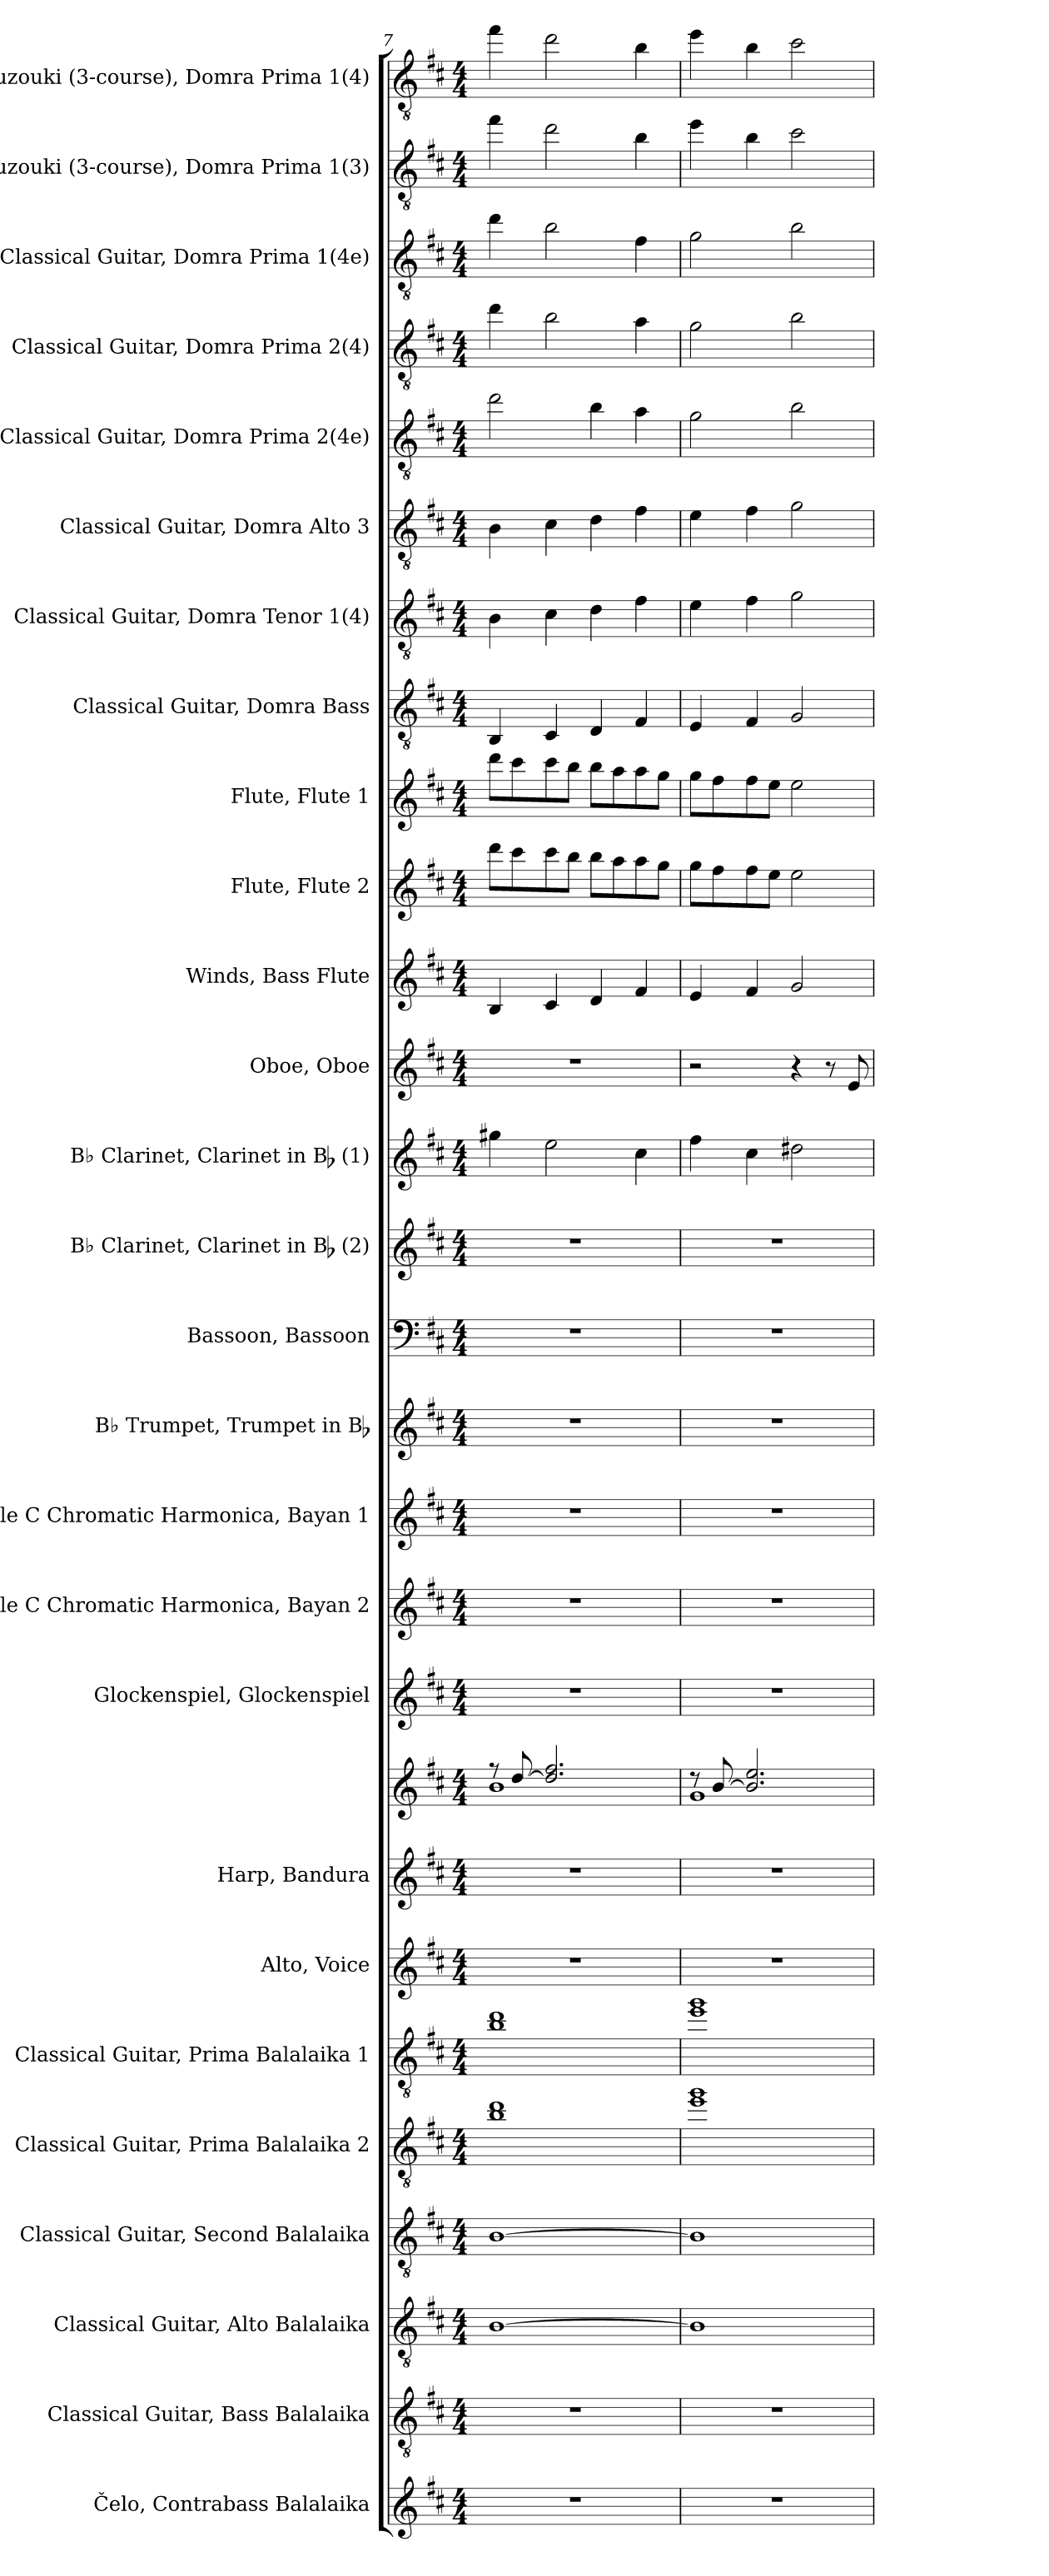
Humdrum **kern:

**kern	**kern	**kern	**kern	**kern	**kern	**kern	**kern	**kern	**kern	**kern	**kern	**kern	**kern	**kern	**kern	**kern	**kern	**kern	**kern	**kern	**kern	**kern	**kern	**kern	**kern	**kern	**kern
*part27	*part26	*part25	*part24	*part23	*part22	*part21	*part20	*part20	*part19	*part18	*part17	*part16	*part15	*part14	*part13	*part12	*part11	*part10	*part9	*part8	*part7	*part6	*part5	*part4	*part3	*part2	*part1
*staff28	*staff27	*staff26	*staff25	*staff24	*staff23	*staff22	*staff21	*staff20	*staff19	*staff18	*staff17	*staff16	*staff15	*staff14	*staff13	*staff12	*staff11	*staff10	*staff9	*staff8	*staff7	*staff6	*staff5	*staff4	*staff3	*staff2	*staff1
*I"Čelo, Contrabass Balalaika	*I"Classical Guitar, Bass Balalaika	*I"Classical Guitar, Alto Balalaika	*I"Classical Guitar, Second Balalaika	*I"Classical Guitar, Prima Balalaika 2	*I"Classical Guitar, Prima Balalaika 1	*I"Alto, Voice	*I"Harp, Bandura	*	*I"Glockenspiel, Glockenspiel	*I"16 Hole C Chromatic Harmonica, Bayan 2	*I"16 Hole C Chromatic Harmonica, Bayan 1	*I"B♭ Trumpet, Trumpet in Bb	*I"Bassoon, Bassoon	*I"B♭ Clarinet, Clarinet in Bb (2)	*I"B♭ Clarinet, Clarinet in Bb (1)	*I"Oboe, Oboe	*I"Winds, Bass Flute	*I"Flute, Flute 2	*I"Flute, Flute 1	*I"Classical Guitar, Domra Bass	*I"Classical Guitar, Domra Tenor 1(4)	*I"Classical Guitar, Domra Alto 3	*I"Classical Guitar, Domra Prima 2(4e)	*I"Classical Guitar, Domra Prima 2(4)	*I"Classical Guitar, Domra Prima 1(4e)	*I"Bouzouki (3-course), Domra Prima 1(3)	*I"Bouzouki (3-course), Domra Prima 1(4)
*	*I'Guit.	*I'Guit.	*I'Guit.	*I'Guit.	*I'Guit.	*I'A.	*I'Hrp.	*	*I'Glock.	*I'Harm.	*I'Harm.	*I'B♭ Tpt.	*I'Bsn.	*I'B♭ Cl.	*I'B♭ Cl.	*I'Ob.	*I'Wi.	*I'Fl.	*I'Fl.	*I'Guit.	*I'Guit.	*I'Guit.	*I'Guit.	*I'Guit.	*I'Guit.	*I'Bou.	*I'Bou.
*clefG2	*clefGv2	*clefGv2	*clefGv2	*clefGv2	*clefGv2	*clefG2	*clefG2	*clefG2	*clefG2	*clefG2	*clefG2	*clefG2	*clefF4	*clefG2	*clefG2	*clefG2	*clefG2	*clefG2	*clefG2	*clefGv2	*clefGv2	*clefGv2	*clefGv2	*clefGv2	*clefGv2	*clefGv2	*clefGv2
*ITrd14c24	*	*	*	*	*	*	*	*	*ITrd-14c-24	*	*	*ITrd1c2	*	*ITrd1c2	*ITrd1c2	*	*	*	*	*	*	*	*	*	*	*	*
*k[f#c#]	*k[f#c#]	*k[f#c#]	*k[f#c#]	*k[f#c#]	*k[f#c#]	*k[f#c#]	*k[f#c#]	*k[f#c#]	*k[f#c#]	*k[f#c#]	*k[f#c#]	*k[]	*k[f#c#]	*k[]	*k[]	*k[f#c#]	*k[f#c#]	*k[f#c#]	*k[f#c#]	*k[f#c#]	*k[f#c#]	*k[f#c#]	*k[f#c#]	*k[f#c#]	*k[f#c#]	*k[f#c#]	*k[f#c#]
*M4/4	*M4/4	*M4/4	*M4/4	*M4/4	*M4/4	*M4/4	*M4/4	*M4/4	*M4/4	*M4/4	*M4/4	*M4/4	*M4/4	*M4/4	*M4/4	*M4/4	*M4/4	*M4/4	*M4/4	*M4/4	*M4/4	*M4/4	*M4/4	*M4/4	*M4/4	*M4/4	*M4/4
=7	=7	=7	=7	=7	=7	=7	=7	=7	=7	=7	=7	=7	=7	=7	=7	=7	=7	=7	=7	=7	=7	=7	=7	=7	=7	=7	=7
*	*	*	*	*	*	*	*	*^	*	*	*	*	*	*	*	*	*	*	*	*	*	*	*	*	*	*	*
1r	1r	[1B	[1B	1b 1dd	1b 1dd	1r	1r	8r	1b	1r	1r	1r	1r	1r	1r	4ff#X\	1r	4B/	8ddd\L	8ddd\L	4BB/	4B\	4B\	2dd\	4dd\	4dd\	4ff#\	4ff#\
.	.	.	.	.	.	.	.	[8dd/	.	.	.	.	.	.	.	.	.	.	8ccc#\	8ccc#\	.	.	.	.	.	.	.	.
.	.	.	.	.	.	.	.	2.dd/] 2.ff#/	.	.	.	.	.	.	.	2dd\	.	4c#/	8ccc#\	8ccc#\	4C#/	4c#\	4c#\	.	2b\	2b\	2dd\	2dd\
.	.	.	.	.	.	.	.	.	.	.	.	.	.	.	.	.	.	.	8bb\J	8bb\J	.	.	.	.	.	.	.	.
.	.	.	.	.	.	.	.	.	.	.	.	.	.	.	.	.	.	4d/	8bb\L	8bb\L	4D/	4d\	4d\	4b\	.	.	.	.
.	.	.	.	.	.	.	.	.	.	.	.	.	.	.	.	.	.	.	8aa\	8aa\	.	.	.	.	.	.	.	.
.	.	.	.	.	.	.	.	.	.	.	.	.	.	.	.	4b\	.	4f#/	8aa\	8aa\	4F#/	4f#\	4f#\	4a\	4a\	4f#\	4b\	4b\
.	.	.	.	.	.	.	.	.	.	.	.	.	.	.	.	.	.	.	8gg\J	8gg\J	.	.	.	.	.	.	.	.
!!LO:PB:g=z
=8	=8	=8	=8	=8	=8	=8	=8	=8	=8	=8	=8	=8	=8	=8	=8	=8	=8	=8	=8	=8	=8	=8	=8	=8	=8	=8	=8	=8
1r	1r	1B]	1B]	1ee 1gg	1ee 1gg	1r	1r	8r	1g	1r	1r	1r	1r	1r	1r	4ee\	2r	4e/	8gg\L	8gg\L	4E/	4e\	4e\	2g\	2g\	2g\	4ee\	4ee\
.	.	.	.	.	.	.	.	[8b/	.	.	.	.	.	.	.	.	.	.	8ff#\	8ff#\	.	.	.	.	.	.	.	.
.	.	.	.	.	.	.	.	2.b/] 2.ee/	.	.	.	.	.	.	.	4b\	.	4f#/	8ff#\	8ff#\	4F#/	4f#\	4f#\	.	.	.	4b\	4b\
.	.	.	.	.	.	.	.	.	.	.	.	.	.	.	.	.	.	.	8ee\J	8ee\J	.	.	.	.	.	.	.	.
.	.	.	.	.	.	.	.	.	.	.	.	.	.	.	.	2cc#X\	4r	2g/	2ee\	2ee\	2G/	2g\	2g\	2b\	2b\	2b\	2cc#\	2cc#\
.	.	.	.	.	.	.	.	.	.	.	.	.	.	.	.	.	8r	.	.	.	.	.	.	.	.	.	.	.
.	.	.	.	.	.	.	.	.	.	.	.	.	.	.	.	.	8e/	.	.	.	.	.	.	.	.	.	.	.
*	*	*	*	*	*	*	*	*v	*v	*	*	*	*	*	*	*	*	*	*	*	*	*	*	*	*	*	*	*
=	=	=	=	=	=	=	=	=	=	=	=	=	=	=	=	=	=	=	=	=	=	=	=	=	=	=	=
*-	*-	*-	*-	*-	*-	*-	*-	*-	*-	*-	*-	*-	*-	*-	*-	*-	*-	*-	*-	*-	*-	*-	*-	*-	*-	*-	*-
